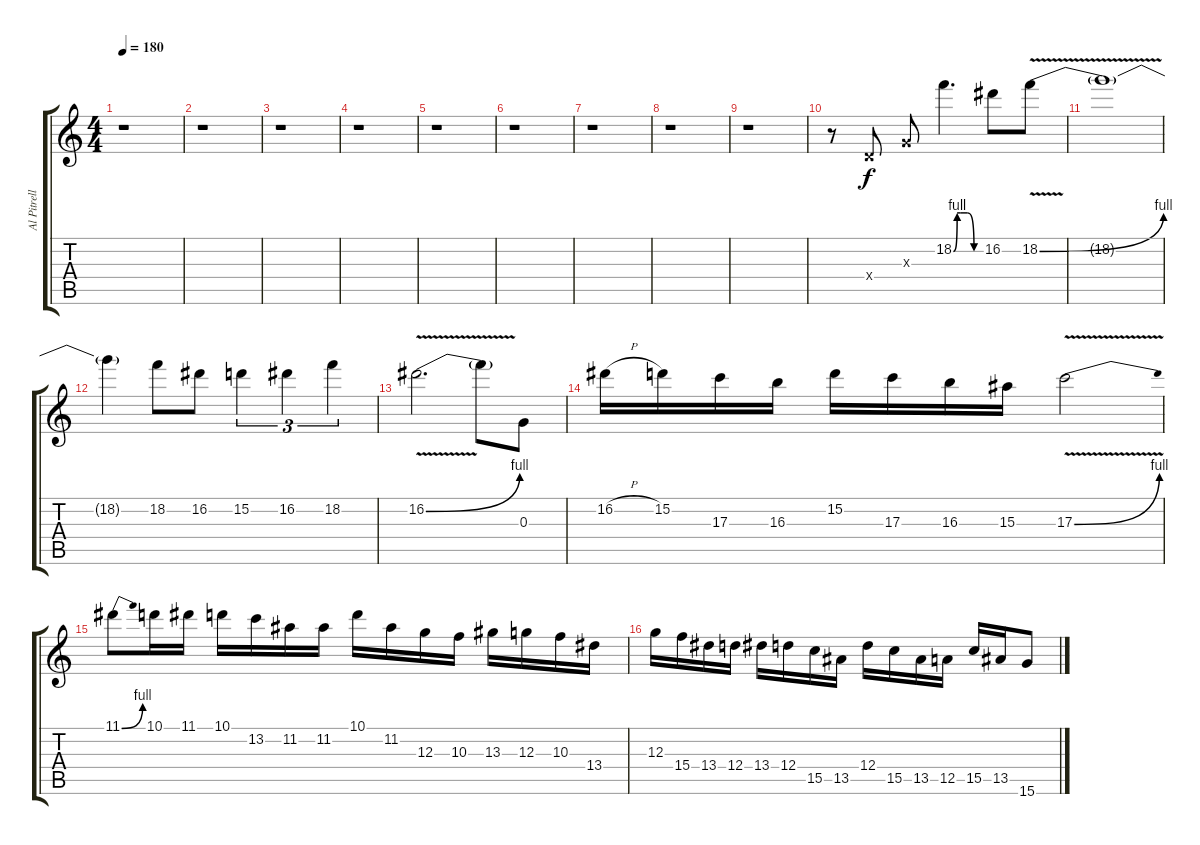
\track ("Al Pitrelli" "Al Pitrell") {instrument distortionguitar}
\staff {score tabs}
\tuning (E4 B3 G3 D3 A2 E2) {hide}
\ts (4 4)
\tempo 180
\clef g2
\ks c
r.1{dy f} |
r.1 |
r.1 |
r.1 |
r.1 |
r.1 |
r.1 |
r.1 |
r.1 |
r.8{volume 16} 0.4{x}.8 0.3{x}.8 18.2{be (custom 0 0 8 4 15 4 30 4 45 0 60 0)}.4{d} 16.2.8 18.2{be (bend 0 0 60 4) v}.8 |
18.2{t}.1 |
18.2{t}.4 18.2.8 16.2.8 15.2.4{tu (3 2)} 16.2.4{tu (3 2)} 18.2.4{tu (3 2)} |
16.2{be (bend 0 0 60 4) v}.2{d} 16.2{t}.8 0.3.8 |
16.2{h}.16 15.2.16 17.3.16 16.3.16 15.2.16 17.3.16 16.3.16 15.3.16 17.3{be (bend 0 0 60 4) v}.2 |
11.1{be (bend 0 0 60 4)}.8 10.1.16 11.1.16 10.1.16 13.2.16 11.2.16 11.2.16 10.1.16 11.2.16 12.3.16 10.3.16 13.3.16 12.3.16 10.3.16 13.4.16 |
12.3.16 15.4.16 13.4.16 12.4.16 13.4.16 12.4.16 15.5.16 13.5.16 12.4.16 15.5.16 13.5.16 12.5.16 15.5.16 13.5.16 15.6.8
